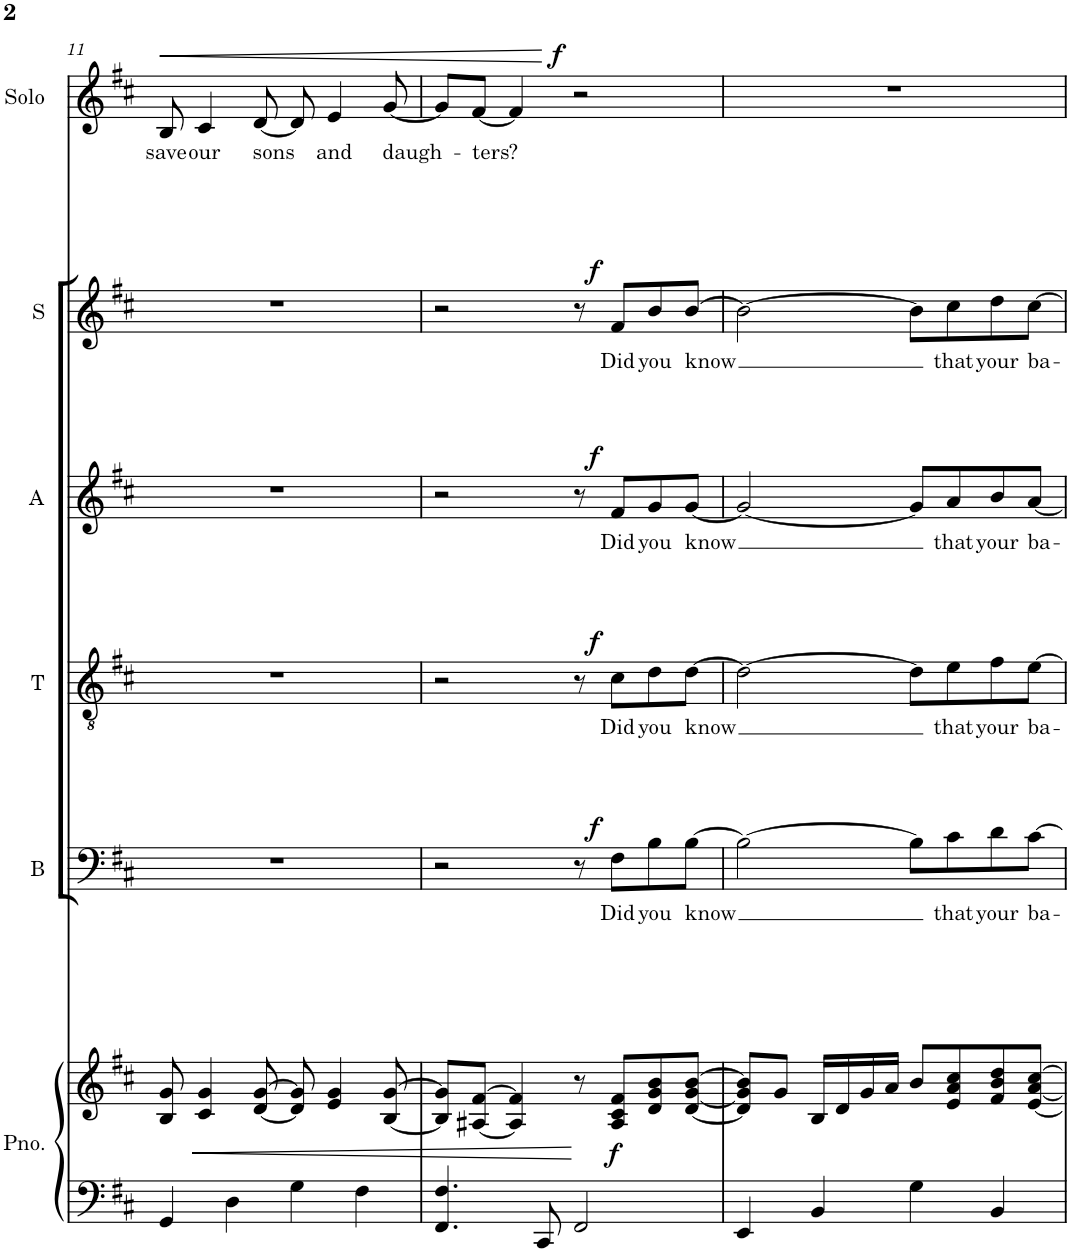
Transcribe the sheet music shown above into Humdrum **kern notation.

**kern	**kern	**dynam	**kern	**text	**dynam	**kern	**text	**dynam	**kern	**text	**dynam	**kern	**text	**dynam	**kern	**text	**dynam
*part6	*part6	*part6	*part5	*part5	*part5	*part4	*part4	*part4	*part3	*part3	*part3	*part2	*part2	*part2	*part1	*part1	*part1
*staff7	*staff6	*staff6/7	*staff5	*staff5	*staff5	*staff4	*staff4	*staff4	*staff3	*staff3	*staff3	*staff2	*staff2	*staff2	*staff1	*staff1	*staff1
*I"Piano	*	*	*I"Bas	*	*	*I"Tenor	*	*	*I"Alt	*	*	*I"Sopraan	*	*	*I"Solo	*	*
*I'Pno.	*	*	*I'B	*	*	*I'T	*	*	*I'A	*	*	*I'S	*	*	*I'Solo	*	*
!!LO:PB:g=z
*clefF4	*clefG2	*	*clefF4	*	*	*clefGv2	*	*	*clefG2	*	*	*clefG2	*	*	*clefG2	*	*
*k[f#c#]	*k[f#c#]	*	*k[f#c#]	*	*	*k[f#c#]	*	*	*k[f#c#]	*	*	*k[f#c#]	*	*	*k[f#c#]	*	*
*M4/4	*M4/4	*	*M4/4	*	*	*M4/4	*	*	*M4/4	*	*	*M4/4	*	*	*M4/4	*	*
=11	=11	=11	=11	=11	=11	=11	=11	=11	=11	=11	=11	=11	=11	=11	=11	=11	=11
!	!	!	!	!	!	!	!	!	!	!	!	!	!	!	!	!LO:LY:b	!LO:HP:b
4GG/	8B/ 8g/	.	1r	.	.	1r	.	.	1r	.	.	1r	.	.	8B/	save	<
!	!	!	!	!	!	!	!	!	!	!	!	!	!	!	!	!LO:LY:b	!
.	4c#/ 4g/	.	.	.	.	.	.	.	.	.	.	.	.	.	4c#/	our	.
4D\	.	.	.	.	.	.	.	.	.	.	.	.	.	.	.	.	.
!	!	!	!	!	!	!	!	!	!	!	!	!	!	!	!	!LO:LY:b	!
.	[8d/ [8g/	.	.	.	.	.	.	.	.	.	.	.	.	.	[8d/	sons	.
4G\	8d/] 8g/]	.	.	.	.	.	.	.	.	.	.	.	.	.	8d/]	.	.
!	!	!	!	!	!	!	!	!	!	!	!	!	!	!	!	!LO:LY:b	!
.	4e/ 4g/	.	.	.	.	.	.	.	.	.	.	.	.	.	4e/	and	.
4F#\	.	.	.	.	.	.	.	.	.	.	.	.	.	.	.	.	.
!	!	!	!	!	!	!	!	!	!	!	!	!	!	!	!	!LO:LY:b	!
.	[8B/ [8g/	.	.	.	.	.	.	.	.	.	.	.	.	.	[8g/	daugh-	.
=12	=12	=12	=12	=12	=12	=12	=12	=12	=12	=12	=12	=12	=12	=12	=12	=12	=12
4.FF#/ 4.F#/	8B/] 8g/]L	.	2r	.	.	2r	.	.	2r	.	.	2r	.	.	8g/L]	.	.
!	!	!	!	!	!	!	!	!	!	!	!	!	!	!	!	!LO:LY:b	!
.	[8A#X/ [8f#/J	.	.	.	.	.	.	.	.	.	.	.	.	.	[8f#/J	-ters?	.
.	4A#/] 4f#/]	.	.	.	.	.	.	.	.	.	.	.	.	.	4f#/]	.	.
8CC#/	.	.	.	.	.	.	.	.	.	.	.	.	.	.	.	.	.
!	!	!	!	!	!	!	!	!	!	!	!	!	!	!	!	!	!LO:DY:n=1:a
2FF#/	8r	.	8r	.	.	8r	.	.	8r	.	.	8r	.	.	2r	.	[ f
!	!	!LO:DY:b	!	!LO:LY:b	!LO:DY:a	!	!LO:LY:b	!LO:DY:a	!	!LO:LY:b	!LO:DY:a	!	!LO:LY:b	!LO:DY:a	!	!	!
.	8A#/ 8c#/ 8f#/L	f	8F#\L	Did	f	8c#\L	Did	f	8f#/L	Did	f	8f#/L	Did	f	.	.	.
!	!	!	!	!LO:LY:b	!	!	!LO:LY:b	!	!	!LO:LY:b	!	!	!LO:LY:b	!	!	!	!
.	8d/ 8g/ 8b/	.	8B\	you	.	8d\	you	.	8g/	you	.	8b/	you	.	.	.	.
!	!	!	!	!LO:LY:b	!	!	!LO:LY:b	!	!	!LO:LY:b	!	!	!LO:LY:b	!	!	!	!
.	[8d/ [8g/ [8b/J	.	[8B\J	know	.	[8d\J	know	.	[8g/J	know	.	[8b/J	know	.	.	.	.
=13	=13	=13	=13	=13	=13	=13	=13	=13	=13	=13	=13	=13	=13	=13	=13	=13	=13
4EE/	8d/] 8g/] 8b/]L	.	2B\_	.	.	2d\_	.	.	2g/_	.	.	2b\_	.	.	1r	.	.
.	8g/J	.	.	.	.	.	.	.	.	.	.	.	.	.	.	.	.
4BB/	16B/LL	.	.	.	.	.	.	.	.	.	.	.	.	.	.	.	.
.	16d/	.	.	.	.	.	.	.	.	.	.	.	.	.	.	.	.
.	16g/	.	.	.	.	.	.	.	.	.	.	.	.	.	.	.	.
.	16a/JJ	.	.	.	.	.	.	.	.	.	.	.	.	.	.	.	.
4G\	8b/L	.	8B\L]	.	.	8d\L]	.	.	8g/L]	.	.	8b\L]	.	.	.	.	.
!	!	!	!	!LO:LY:b	!	!	!LO:LY:b	!	!	!LO:LY:b	!	!	!LO:LY:b	!	!	!	!
.	8e/ 8a/ 8cc#/	.	8c#\	that	.	8e\	that	.	8a/	that	.	8cc#\	that	.	.	.	.
!	!	!	!	!LO:LY:b	!	!	!LO:LY:b	!	!	!LO:LY:b	!	!	!LO:LY:b	!	!	!	!
4BB/	8f#/ 8b/ 8dd/	.	8d\	your	.	8f#\	your	.	8b/	your	.	8dd\	your	.	.	.	.
!	!	!	!	!LO:LY:b	!	!	!LO:LY:b	!	!	!LO:LY:b	!	!	!LO:LY:b	!	!	!	!
.	[8e/ [8a/ [8cc#/J	.	[8c#\J	ba-	.	[8e\J	ba-	.	[8a/J	ba-	.	[8cc#\J	ba-	.	.	.	.
=	=	=	=	=	=	=	=	=	=	=	=	=	=	=	=	=	=
*-	*-	*-	*-	*-	*-	*-	*-	*-	*-	*-	*-	*-	*-	*-	*-	*-	*-
